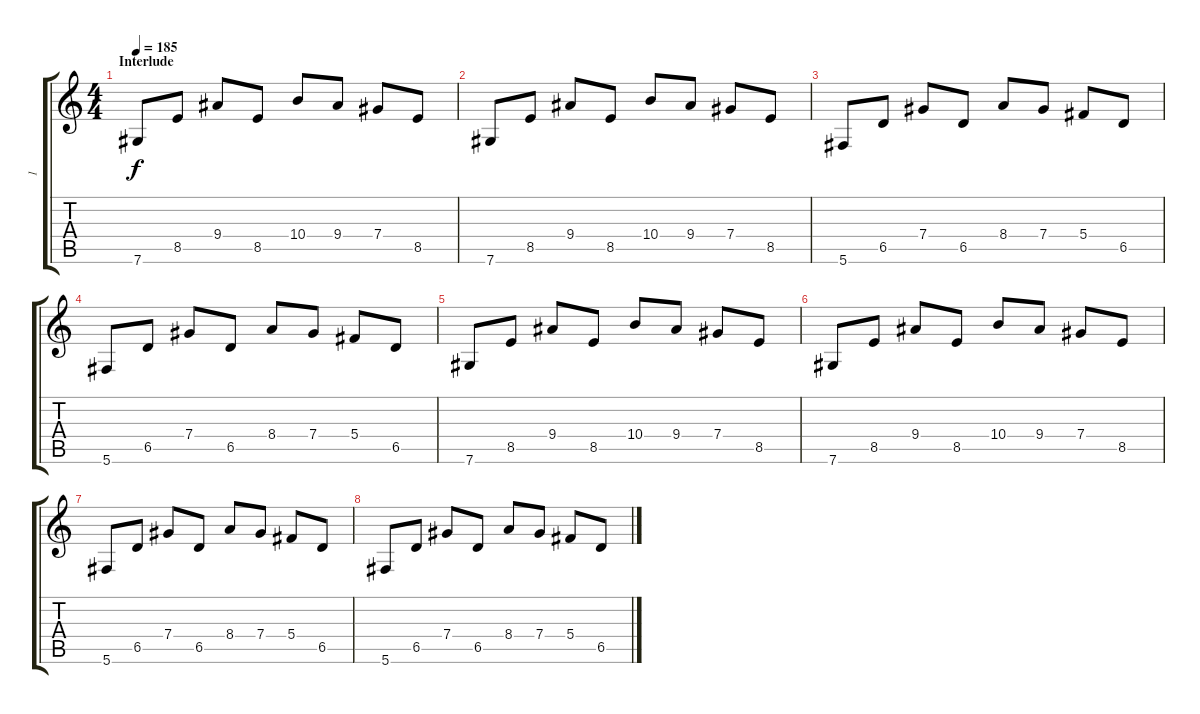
\track ("1" "1") {instrument electricguitarclean}
\staff {score tabs}
\tuning (Eb4 Bb3 Gb3 Db3 Ab2 Db2) {hide}
\ts (4 4)
\section ("" "Interlude")
\tempo 185
\clef g2
\ks c
7.6.8{dy f instrument electricguitarmuted} 8.5.8 9.4.8 8.5.8 10.4.8 9.4.8 7.4.8 8.5.8 |
7.6.8 8.5.8 9.4.8 8.5.8 10.4.8 9.4.8 7.4.8 8.5.8 |
5.6.8 6.5.8 7.4.8 6.5.8 8.4.8 7.4.8 5.4.8 6.5.8 |
5.6.8 6.5.8 7.4.8 6.5.8 8.4.8 7.4.8 5.4.8 6.5.8 |
7.6.8{instrument electricguitarmuted} 8.5.8 9.4.8 8.5.8 10.4.8 9.4.8 7.4.8 8.5.8 |
7.6.8 8.5.8 9.4.8 8.5.8 10.4.8 9.4.8 7.4.8 8.5.8 |
5.6.8 6.5.8 7.4.8 6.5.8 8.4.8 7.4.8 5.4.8 6.5.8 |
5.6.8 6.5.8 7.4.8 6.5.8 8.4.8 7.4.8 5.4.8 6.5.8
